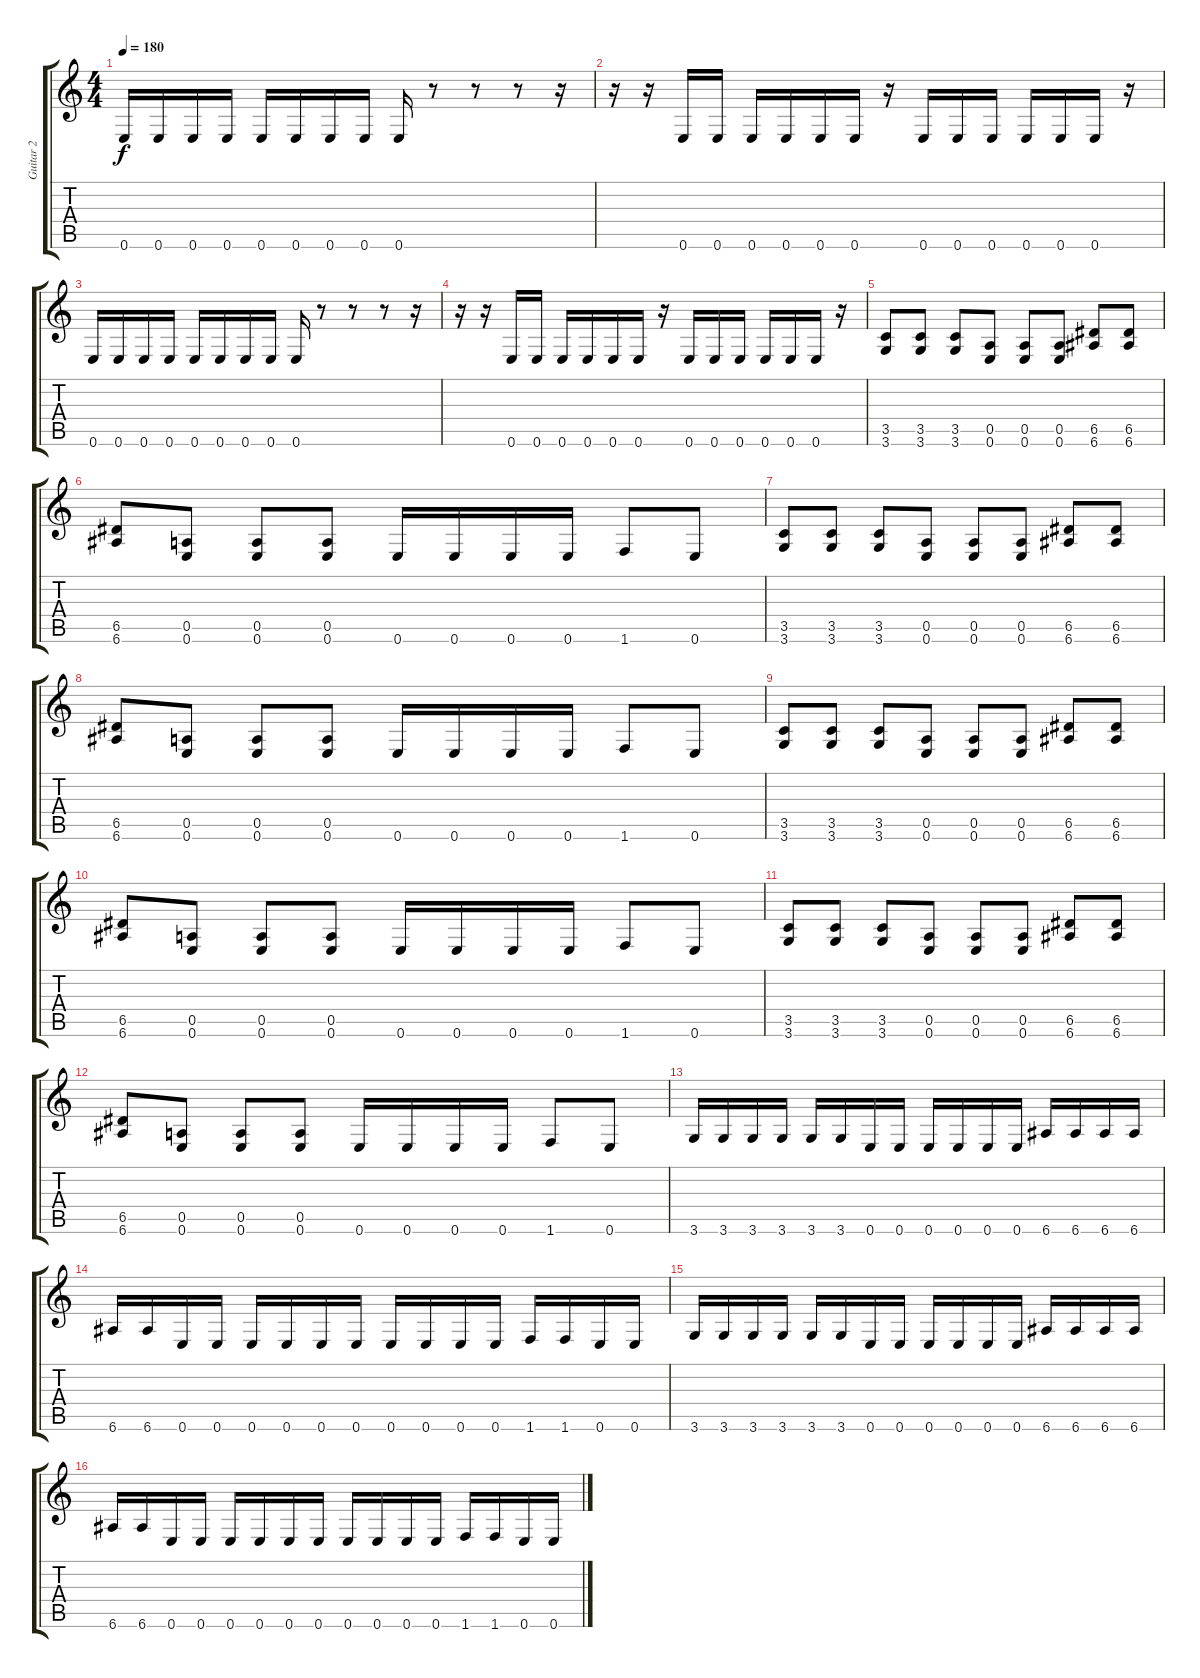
\track ("Guitar 2" "Guitar 2") {instrument overdrivenguitar}
\staff {score tabs}
\tuning (E4 B3 G3 D3 A2 E2) {hide}
\ts (4 4)
\tempo 180
\clef g2
\ks c
0.6.16{dy f} 0.6.16 0.6.16 0.6.16 0.6.16 0.6.16 0.6.16 0.6.16 0.6.16 r.8 r.8 r.8 r.16 |
r.16 r.16 0.6.16 0.6.16 0.6.16 0.6.16 0.6.16 0.6.16 r.16 0.6.16 0.6.16 0.6.16 0.6.16 0.6.16 0.6.16 r.16 |
0.6.16 0.6.16 0.6.16 0.6.16 0.6.16 0.6.16 0.6.16 0.6.16 0.6.16 r.8 r.8 r.8 r.16 |
r.16 r.16 0.6.16 0.6.16 0.6.16 0.6.16 0.6.16 0.6.16 r.16 0.6.16 0.6.16 0.6.16 0.6.16 0.6.16 0.6.16 r.16 |
(3.5 3.6).8 (3.5 3.6).8 (3.5 3.6).8 (0.5 0.6).8 (0.5 0.6).8 (0.5 0.6).8 (6.5 6.6).8 (6.5 6.6).8 |
(6.5 6.6).8 (0.5 0.6).8 (0.5 0.6).8 (0.5 0.6).8 0.6.16 0.6.16 0.6.16 0.6.16 1.6.8 0.6.8 |
(3.5 3.6).8 (3.5 3.6).8 (3.5 3.6).8 (0.5 0.6).8 (0.5 0.6).8 (0.5 0.6).8 (6.5 6.6).8 (6.5 6.6).8 |
(6.5 6.6).8 (0.5 0.6).8 (0.5 0.6).8 (0.5 0.6).8 0.6.16 0.6.16 0.6.16 0.6.16 1.6.8 0.6.8 |
(3.5 3.6).8 (3.5 3.6).8 (3.5 3.6).8 (0.5 0.6).8 (0.5 0.6).8 (0.5 0.6).8 (6.5 6.6).8 (6.5 6.6).8 |
(6.5 6.6).8 (0.5 0.6).8 (0.5 0.6).8 (0.5 0.6).8 0.6.16 0.6.16 0.6.16 0.6.16 1.6.8 0.6.8 |
(3.5 3.6).8 (3.5 3.6).8 (3.5 3.6).8 (0.5 0.6).8 (0.5 0.6).8 (0.5 0.6).8 (6.5 6.6).8 (6.5 6.6).8 |
(6.5 6.6).8 (0.5 0.6).8 (0.5 0.6).8 (0.5 0.6).8 0.6.16 0.6.16 0.6.16 0.6.16 1.6.8 0.6.8 |
3.6.16 3.6.16 3.6.16 3.6.16 3.6.16 3.6.16 0.6.16 0.6.16 0.6.16 0.6.16 0.6.16 0.6.16 6.6.16 6.6.16 6.6.16 6.6.16 |
6.6.16 6.6.16 0.6.16 0.6.16 0.6.16 0.6.16 0.6.16 0.6.16 0.6.16 0.6.16 0.6.16 0.6.16 1.6.16 1.6.16 0.6.16 0.6.16 |
3.6.16 3.6.16 3.6.16 3.6.16 3.6.16 3.6.16 0.6.16 0.6.16 0.6.16 0.6.16 0.6.16 0.6.16 6.6.16 6.6.16 6.6.16 6.6.16 |
6.6.16 6.6.16 0.6.16 0.6.16 0.6.16 0.6.16 0.6.16 0.6.16 0.6.16 0.6.16 0.6.16 0.6.16 1.6.16 1.6.16 0.6.16 0.6.16
